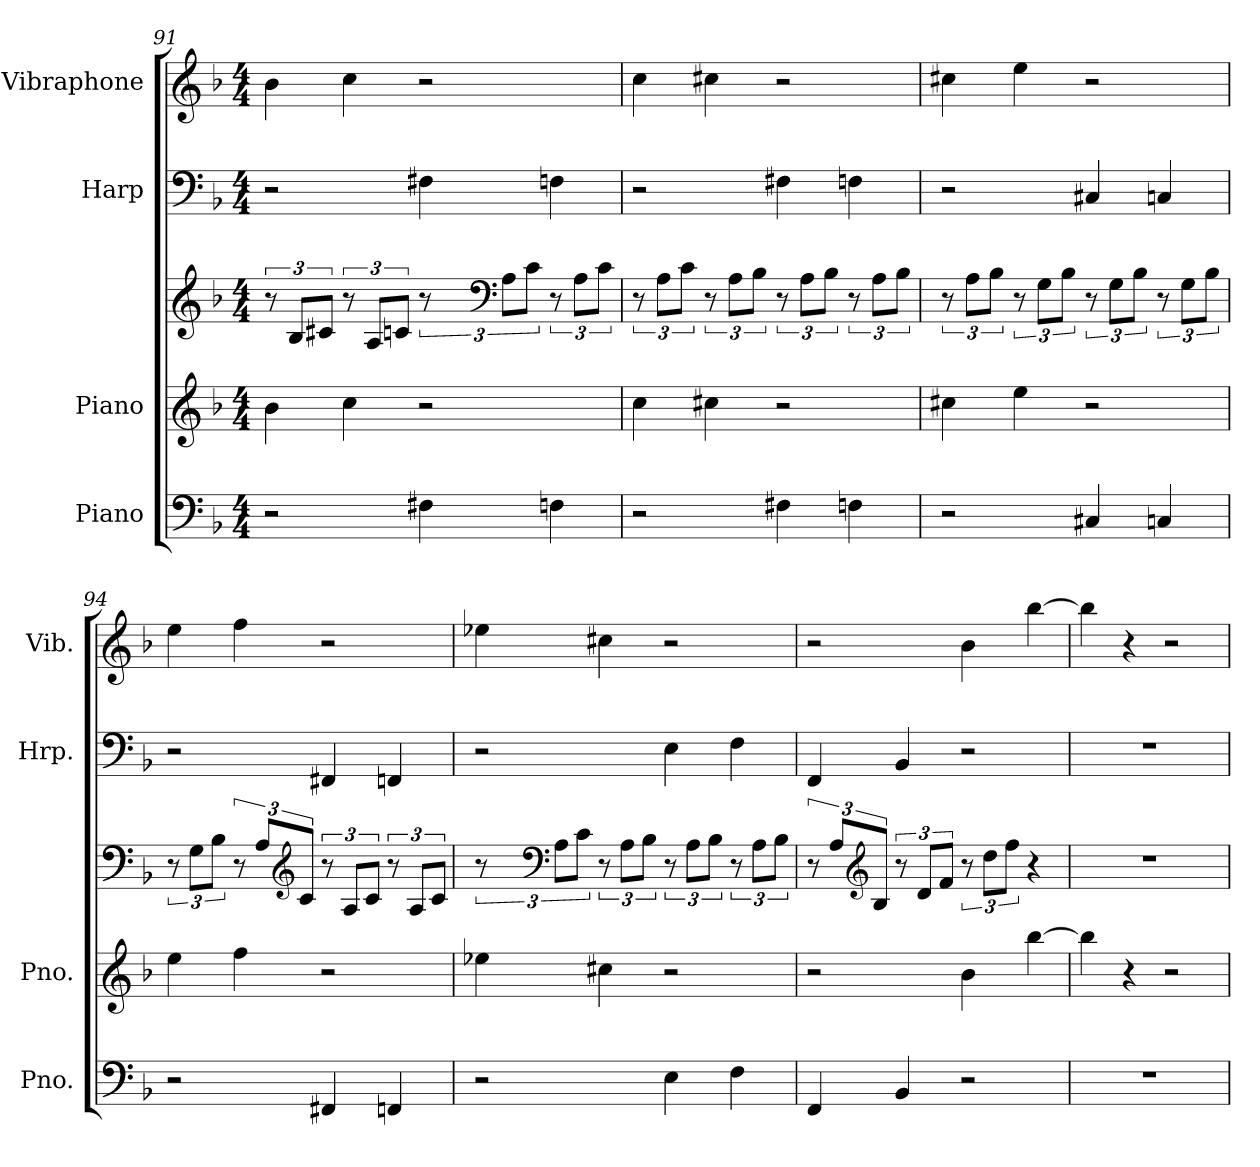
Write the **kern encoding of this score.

**kern	**kern	**kern	**kern	**kern
*part4	*part3	*part3	*part2	*part1
*staff5	*staff4	*staff3	*staff2	*staff1
*I"Piano	*I"Piano	*	*I"Harp	*I"Vibraphone
*I'Pno.	*I'Pno.	*	*I'Hrp.	*I'Vib.
*clefF4	*clefG2	*clefG2	*clefF4	*clefG2
*k[b-]	*k[b-]	*k[b-]	*k[b-]	*k[b-]
*M4/4	*M4/4	*M4/4	*M4/4	*M4/4
=91	=91	=91	=91	=91
2r	4b-\	12r	2r	4b-\
.	.	12B-/L	.	.
.	.	12c#X/J	.	.
.	4cc\	12r	.	4cc\
.	.	12A/L	.	.
.	.	12cn/J	.	.
4F#X\	2r	12r	4F#X\	2r
*	*	*clefF4	*	*
.	.	12A\L	.	.
.	.	12c\J	.	.
4Fn\	.	12r	4Fn\	.
.	.	12A\L	.	.
.	.	12c\J	.	.
=92	=92	=92	=92	=92
2r	4cc\	12r	2r	4cc\
.	.	12A\L	.	.
.	.	12c\J	.	.
.	4cc#X\	12r	.	4cc#X\
.	.	12A\L	.	.
.	.	12B-\J	.	.
4F#X\	2r	12r	4F#X\	2r
.	.	12A\L	.	.
.	.	12B-\J	.	.
4Fn\	.	12r	4Fn\	.
.	.	12A\L	.	.
.	.	12B-\J	.	.
!!LO:LB:g=z
=93	=93	=93	=93	=93
2r	4cc#X\	12r	2r	4cc#X\
.	.	12A\L	.	.
.	.	12B-\J	.	.
.	4ee\	12r	.	4ee\
.	.	12G\L	.	.
.	.	12B-\J	.	.
4C#X/	2r	12r	4C#X/	2r
.	.	12G\L	.	.
.	.	12B-\J	.	.
4Cn/	.	12r	4Cn/	.
.	.	12G\L	.	.
.	.	12B-\J	.	.
=94	=94	=94	=94	=94
2r	4ee\	12r	2r	4ee\
.	.	12G\L	.	.
.	.	12B-\J	.	.
.	4ff\	12r	.	4ff\
.	.	12A/L	.	.
*	*	*clefG2	*	*
.	.	12c/J	.	.
4FF#X/	2r	12r	4FF#X/	2r
.	.	12A/L	.	.
.	.	12c/J	.	.
4FFn/	.	12r	4FFn/	.
.	.	12A/L	.	.
.	.	12c/J	.	.
=95	=95	=95	=95	=95
2r	4ee-X\	12r	2r	4ee-X\
*	*	*clefF4	*	*
.	.	12A\L	.	.
.	.	12c\J	.	.
.	4cc#X\	12r	.	4cc#X\
.	.	12A\L	.	.
.	.	12B-\J	.	.
4E\	2r	12r	4E\	2r
.	.	12A\L	.	.
.	.	12B-\J	.	.
4F\	.	12r	4F\	.
.	.	12A\L	.	.
.	.	12B-\J	.	.
!!LO:PB:g=z
=96	=96	=96	=96	=96
4FF/	2r	12r	4FF/	2r
.	.	12A/L	.	.
*	*	*clefG2	*	*
.	.	12B-/J	.	.
4BB-/	.	12r	4BB-/	.
.	.	12d/L	.	.
.	.	12f/J	.	.
2r	4b-\	12r	2r	4b-\
.	.	12dd\L	.	.
.	.	12ff\J	.	.
.	[4bb-\	4r	.	[4bb-\
=97	=97	=97	=97	=97
1r	4bb-\]	1r	1r	4bb-\]
.	4r	.	.	4r
.	2r	.	.	2r
=	=	=	=	=
*-	*-	*-	*-	*-
